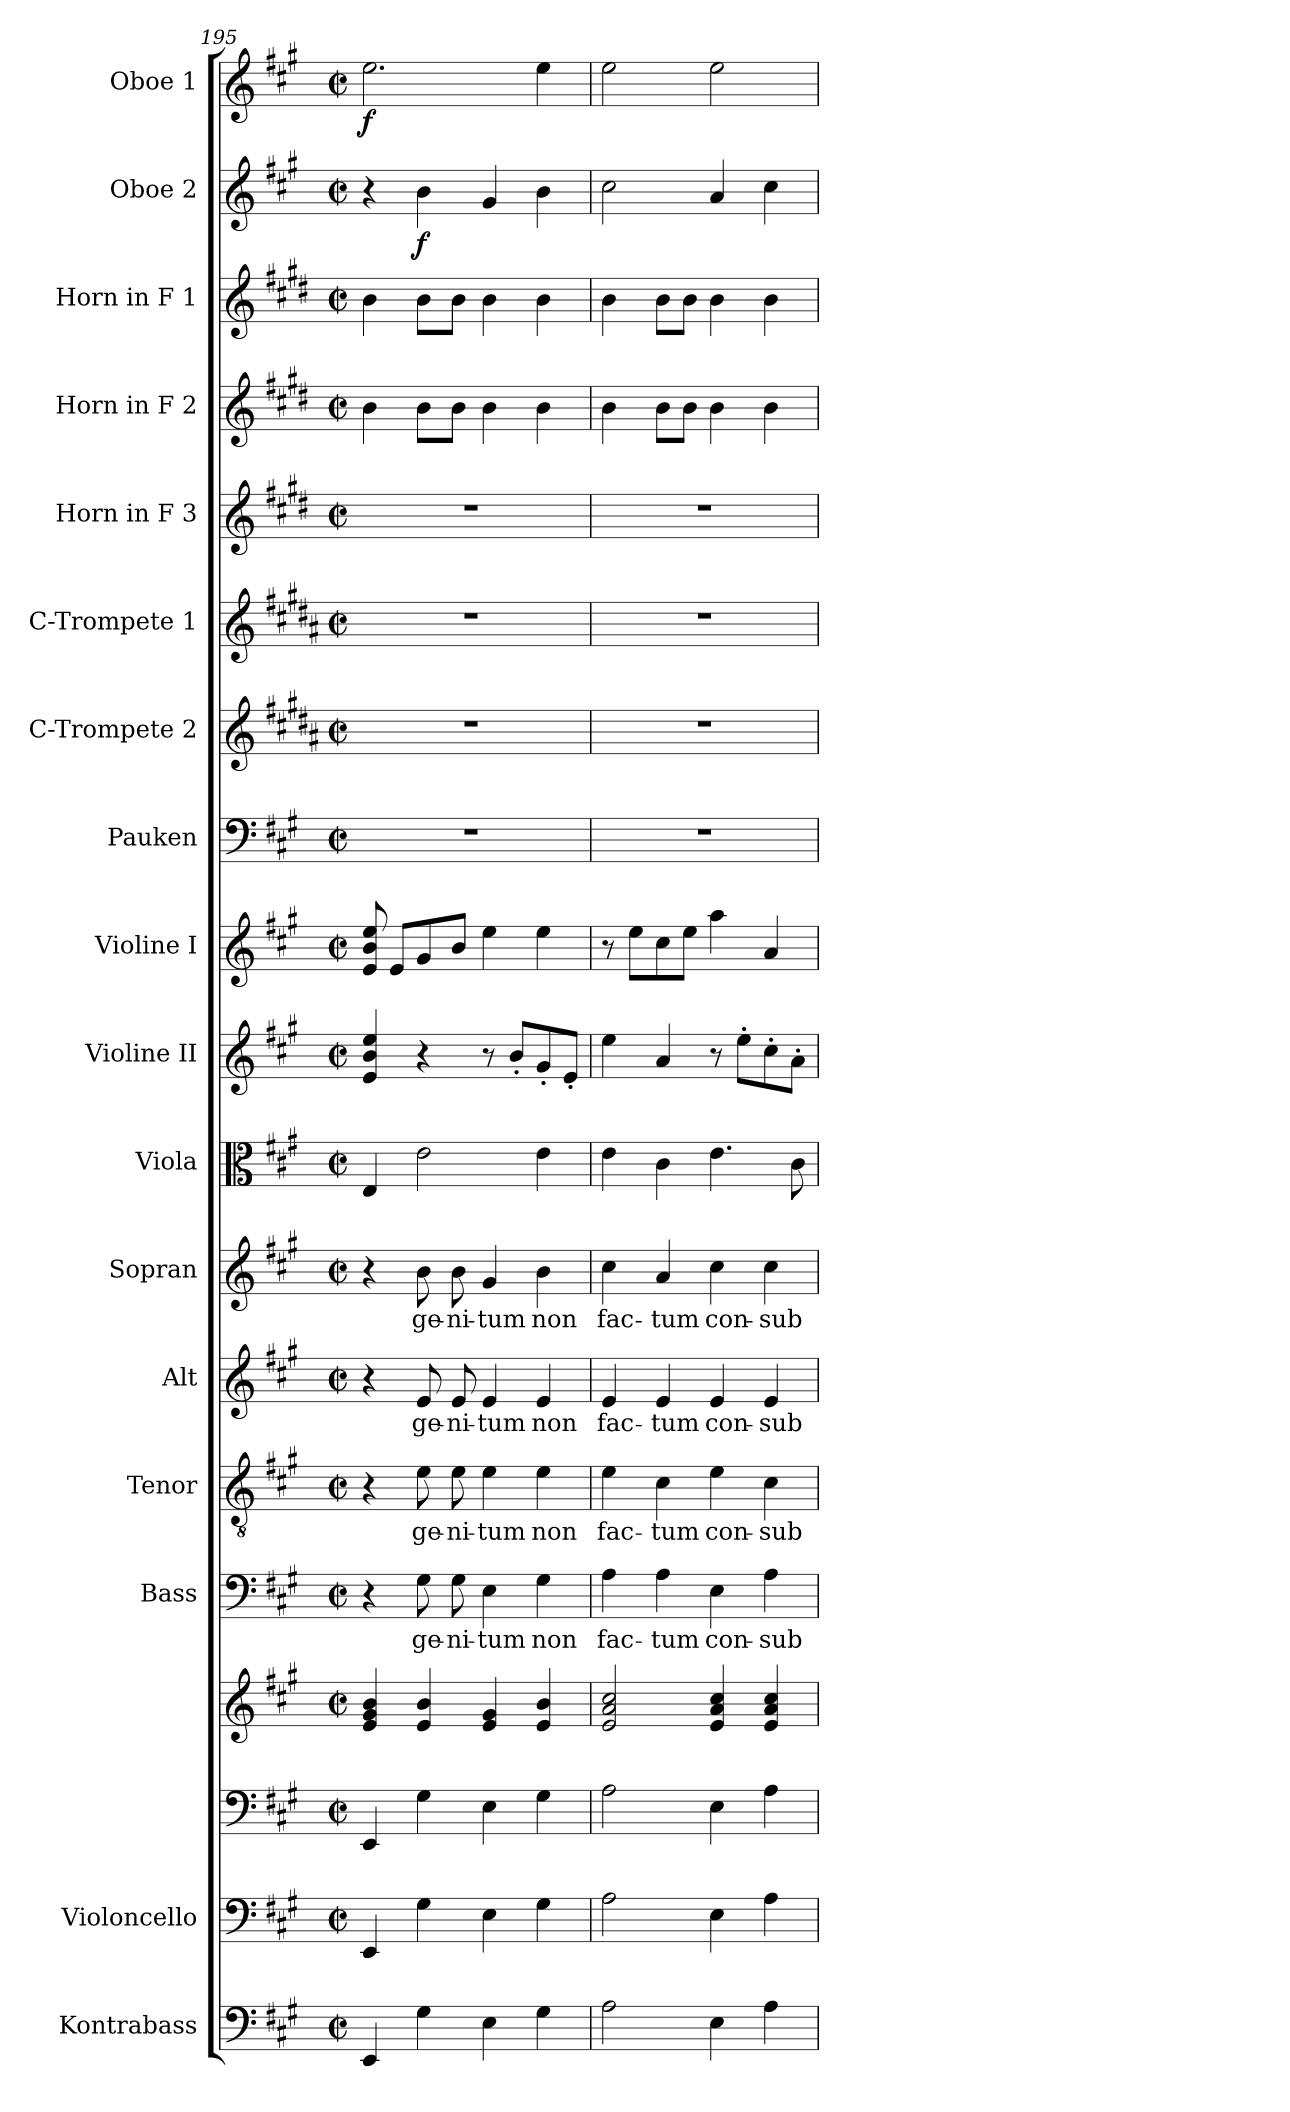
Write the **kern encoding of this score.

**kern	**kern	**kern	**kern	**kern	**text	**kern	**text	**kern	**text	**kern	**text	**kern	**kern	**kern	**kern	**kern	**kern	**kern	**kern	**kern	**kern	**dynam	**kern	**dynam
*part18	*part17	*part16	*part16	*part15	*part15	*part14	*part14	*part13	*part13	*part12	*part12	*part11	*part10	*part9	*part8	*part7	*part6	*part5	*part4	*part3	*part2	*part2	*part1	*part1
*staff19	*staff18	*staff17	*staff16	*staff15	*staff15	*staff14	*staff14	*staff13	*staff13	*staff12	*staff12	*staff11	*staff10	*staff9	*staff8	*staff7	*staff6	*staff5	*staff4	*staff3	*staff2	*staff2	*staff1	*staff1
*I"Kontrabass	*I"Violoncello	*	*	*I"Bass	*	*I"Tenor	*	*I"Alt	*	*I"Sopran	*	*I"Viola	*I"Violine II	*I"Violine I	*I"Pauken	*I"C-Trompete 2	*I"C-Trompete 1	*I"Horn in F 3	*I"Horn in F 2	*I"Horn in F 1	*I"Oboe 2	*	*I"Oboe 1	*
*I'Kb.	*I'Vc.	*	*	*I'B.	*	*I'T.	*	*I'A.	*	*I'S.	*	*I'Vla.	*I'Vl. II	*I'Vl. I	*I'Pk.	*I'C Trp. 2	*I'C Trp. 1	*	*	*	*I'Ob. 2	*	*I'Ob. 1	*
*clefF4	*clefF4	*clefF4	*clefG2	*clefF4	*	*clefGv2	*	*clefG2	*	*clefG2	*	*clefC3	*clefG2	*clefG2	*clefF4	*clefG2	*clefG2	*clefG2	*clefG2	*clefG2	*clefG2	*	*clefG2	*
*ITrd7c12	*	*	*	*	*	*	*	*	*	*	*	*	*	*	*	*ITrd1c2	*ITrd1c2	*ITrd4c7	*ITrd4c7	*ITrd4c7	*	*	*	*
*k[f#c#g#]	*k[f#c#g#]	*k[f#c#g#]	*k[f#c#g#]	*k[f#c#g#]	*	*k[f#c#g#]	*	*k[f#c#g#]	*	*k[f#c#g#]	*	*k[f#c#g#]	*k[f#c#g#]	*k[f#c#g#]	*k[f#c#g#]	*k[f#c#g#]	*k[f#c#g#]	*k[f#c#g#]	*k[f#c#g#]	*k[f#c#g#]	*k[f#c#g#]	*	*k[f#c#g#]	*
*A:	*A:	*A:	*A:	*A:	*	*A:	*	*A:	*	*A:	*	*A:	*A:	*A:	*A:	*A:	*A:	*A:	*A:	*A:	*A:	*	*A:	*
*M2/2	*M2/2	*M2/2	*M2/2	*M2/2	*	*M2/2	*	*M2/2	*	*M2/2	*	*M2/2	*M2/2	*M2/2	*M2/2	*M2/2	*M2/2	*M2/2	*M2/2	*M2/2	*M2/2	*	*M2/2	*
*met(c|)	*met(c|)	*met(c|)	*met(c|)	*met(c|)	*	*met(c|)	*	*met(c|)	*	*met(c|)	*	*met(c|)	*met(c|)	*met(c|)	*met(c|)	*met(c|)	*met(c|)	*met(c|)	*met(c|)	*met(c|)	*met(c|)	*	*met(c|)	*
=195	=195	=195	=195	=195	=195	=195	=195	=195	=195	=195	=195	=195	=195	=195	=195	=195	=195	=195	=195	=195	=195	=195	=195	=195
!	!	!	!	!	!	!	!	!	!	!	!	!	!	!	!	!	!	!	!	!	!	!	!	!LO:DY:b
4EEE/	4EE/	4EE/	4e/ 4g#/ 4b/	4r	.	4r	.	4r	.	4r	.	4E/	4e/ 4b/ 4ee/	8e/ 8b/ 8ee/	1r	1r	1r	1r	4e\	4e\	4r	.	2.ee\	f
.	.	.	.	.	.	.	.	.	.	.	.	.	.	8e/L	.	.	.	.	.	.	.	.	.	.
!	!	!	!	!	!LO:LY:b	!	!LO:LY:b	!	!LO:LY:b	!	!LO:LY:b	!	!	!	!	!	!	!	!	!	!	!LO:DY:b	!	!
4GG#\	4G#\	4G#\	4e/ 4b/	8G#\	ge-	8e\	ge-	8e/	ge-	8b\	ge-	2e\	4r	8g#/	.	.	.	.	8e\L	8e\L	4b\	f	.	.
!	!	!	!	!	!LO:LY:b	!	!LO:LY:b	!	!LO:LY:b	!	!LO:LY:b	!	!	!	!	!	!	!	!	!	!	!	!	!
.	.	.	.	8G#\	-ni-	8e\	-ni-	8e/	-ni-	8b\	-ni-	.	.	8b/J	.	.	.	.	8e\J	8e\J	.	.	.	.
!	!	!	!	!	!LO:LY:b	!	!LO:LY:b	!	!LO:LY:b	!	!LO:LY:b	!	!	!	!	!	!	!	!	!	!	!	!	!
4EE\	4E\	4E\	4e/ 4g#/	4E\	-tum	4e\	-tum	4e/	-tum	4g#/	-tum	.	8r	4ee\	.	.	.	.	4e\	4e\	4g#/	.	.	.
.	.	.	.	.	.	.	.	.	.	.	.	.	8b'</L	.	.	.	.	.	.	.	.	.	.	.
!	!	!	!	!	!LO:LY:b	!	!LO:LY:b	!	!LO:LY:b	!	!LO:LY:b	!	!	!	!	!	!	!	!	!	!	!	!	!
4GG#\	4G#\	4G#\	4e/ 4b/	4G#\	non	4e\	non	4e/	non	4b\	non	4e\	8g#'</	4ee\	.	.	.	.	4e\	4e\	4b\	.	4ee\	.
.	.	.	.	.	.	.	.	.	.	.	.	.	8e'</J	.	.	.	.	.	.	.	.	.	.	.
=196	=196	=196	=196	=196	=196	=196	=196	=196	=196	=196	=196	=196	=196	=196	=196	=196	=196	=196	=196	=196	=196	=196	=196	=196
!	!	!	!	!	!LO:LY:b	!	!LO:LY:b	!	!LO:LY:b	!	!LO:LY:b	!	!	!	!	!	!	!	!	!	!	!	!	!
2AA\	2A\	2A\	2e/ 2a/ 2cc#/	4A\	fac-	4e\	fac-	4e/	fac-	4cc#\	fac-	4e\	4ee\	8r	1r	1r	1r	1r	4e\	4e\	2cc#\	.	2ee\	.
.	.	.	.	.	.	.	.	.	.	.	.	.	.	8ee\L	.	.	.	.	.	.	.	.	.	.
!	!	!	!	!	!LO:LY:b	!	!LO:LY:b	!	!LO:LY:b	!	!LO:LY:b	!	!	!	!	!	!	!	!	!	!	!	!	!
.	.	.	.	4A\	-tum	4c#\	-tum	4e/	-tum	4a/	-tum	4c#\	4a/	8cc#\	.	.	.	.	8e\L	8e\L	.	.	.	.
.	.	.	.	.	.	.	.	.	.	.	.	.	.	8ee\J	.	.	.	.	8e\J	8e\J	.	.	.	.
!	!	!	!	!	!LO:LY:b	!	!LO:LY:b	!	!LO:LY:b	!	!LO:LY:b	!	!	!	!	!	!	!	!	!	!	!	!	!
4EE\	4E\	4E\	4e/ 4a/ 4cc#/	4E\	con-	4e\	con-	4e/	con-	4cc#\	con-	4.e\	8r	4aa\	.	.	.	.	4e\	4e\	4a/	.	2ee\	.
.	.	.	.	.	.	.	.	.	.	.	.	.	8ee'>\L	.	.	.	.	.	.	.	.	.	.	.
!	!	!	!	!	!LO:LY:b	!	!LO:LY:b	!	!LO:LY:b	!	!LO:LY:b	!	!	!	!	!	!	!	!	!	!	!	!	!
4AA\	4A\	4A\	4e/ 4a/ 4cc#/	4A\	-sub-	4c#\	-sub-	4e/	-sub-	4cc#\	-sub-	.	8cc#'>\	4a/	.	.	.	.	4e\	4e\	4cc#\	.	.	.
.	.	.	.	.	.	.	.	.	.	.	.	8c#\	8a'>\J	.	.	.	.	.	.	.	.	.	.	.
=	=	=	=	=	=	=	=	=	=	=	=	=	=	=	=	=	=	=	=	=	=	=	=	=
*-	*-	*-	*-	*-	*-	*-	*-	*-	*-	*-	*-	*-	*-	*-	*-	*-	*-	*-	*-	*-	*-	*-	*-	*-
